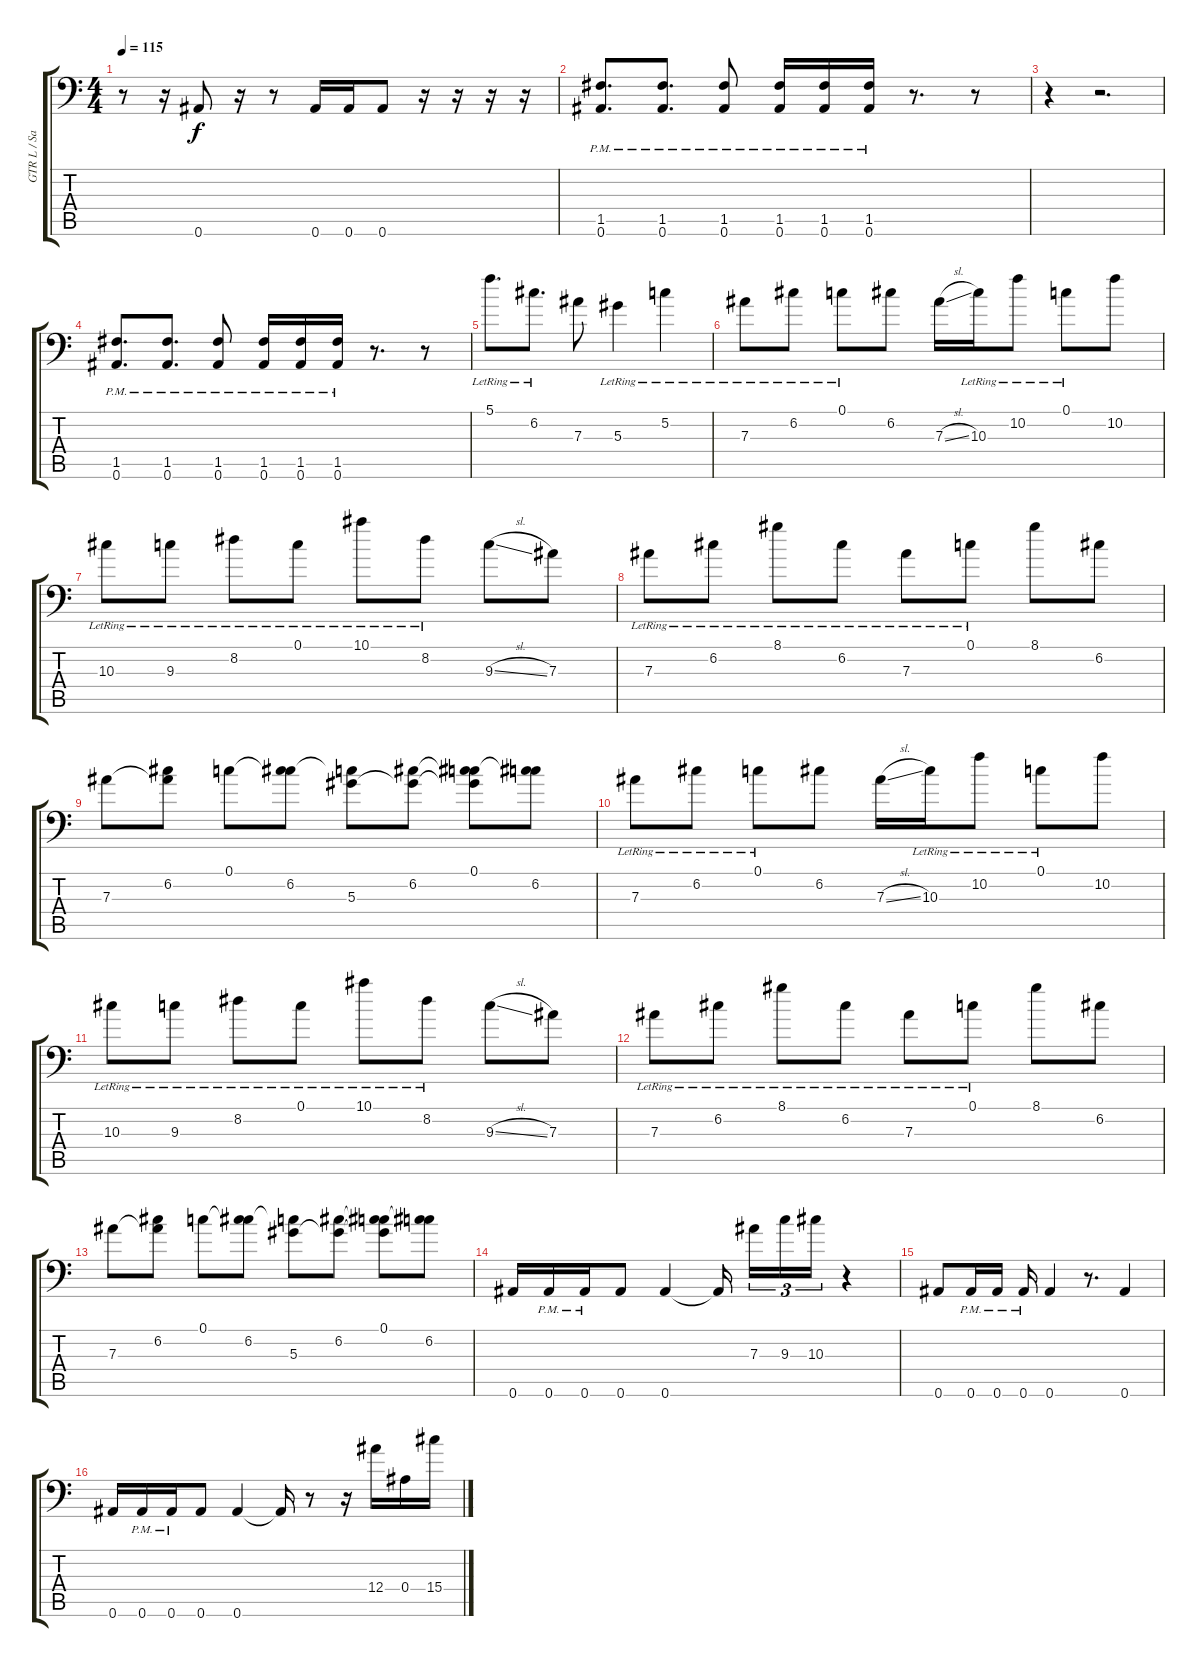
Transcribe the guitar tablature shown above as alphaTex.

\track ("GTR L / Sanch" "GTR L / Sa") {instrument distortionguitar}
\staff {score tabs}
\tuning (C4 G3 Eb3 Bb2 F2 Bb1) {hide}
\ts (4 4)
\tempo 115
\clef f4
\ks c
r.8{dy f} r.16 0.6.8 r.16 r.8 0.6.16 0.6.16 0.6.8 r.16 r.16 r.16 r.16 |
(1.5{pm} 0.6{pm}).8{d} (1.5{pm} 0.6{pm}).8{d} (1.5{pm} 0.6{pm}).8 (1.5{pm} 0.6{pm}).16 (1.5{pm} 0.6{pm}).16 (1.5{pm} 0.6{pm}).16 r.8{d} r.8 |
r.4 r.2{d} |
(1.5{pm} 0.6{pm}).8{d} (1.5{pm} 0.6{pm}).8{d} (1.5{pm} 0.6{pm}).8 (1.5{pm} 0.6{pm}).16 (1.5{pm} 0.6{pm}).16 (1.5{pm} 0.6{pm}).16 r.8{d} r.8 |
5.1{lr}.8{d} 6.2{lr}.8{d} 7.3.8 5.3{lr}.4 5.2{lr}.4 |
7.3{lr}.8 6.2{lr}.8 0.1{lr}.8 6.2.8 7.3{sl}.16 10.3{lr}.16 10.2{lr}.8 0.1{lr}.8 10.2.8 |
10.3{lr}.8 9.3{lr}.8 8.2{lr}.8 0.1{lr}.8 10.1{lr}.8 8.2{lr}.8 9.3{sl}.8 7.3.8 |
7.3{lr}.8 6.2{lr}.8 8.1{lr}.8 6.2{lr}.8 7.3{lr}.8 0.1{lr}.8 8.1.8 6.2.8 |
7.3.8 (6.2 7.3{t}).8 0.1.8 (0.1{t} 6.2).8 (0.1{t} 5.3).8 (6.2 5.3{t}).8 (0.1 6.2{t} 5.3{t}).8 (0.1{t} 6.2).8 |
7.3{lr}.8 6.2{lr}.8 0.1{lr}.8 6.2.8 7.3{sl}.16 10.3{lr}.16 10.2{lr}.8 0.1{lr}.8 10.2.8 |
10.3{lr}.8 9.3{lr}.8 8.2{lr}.8 0.1{lr}.8 10.1{lr}.8 8.2{lr}.8 9.3{sl}.8 7.3.8 |
7.3{lr}.8 6.2{lr}.8 8.1{lr}.8 6.2{lr}.8 7.3{lr}.8 0.1{lr}.8 8.1.8 6.2.8 |
7.3.8 (6.2 7.3{t}).8 0.1.8 (0.1{t} 6.2).8 (0.1{t} 5.3).8 (6.2 5.3{t}).8 (0.1 6.2{t} 5.3{t}).8 (0.1{t} 6.2).8 |
0.6.16 0.6{pm}.16 0.6{pm}.16 0.6.8 0.6.4 0.6{t}.16{beam splitsecondary} 7.3.16{tu (3 2)} 9.3.16{tu (3 2)} 10.3.16{tu (3 2)} r.4 |
0.6.8 0.6{pm}.16 0.6{pm}.16 0.6{pm}.16 0.6.4 r.8{d} 0.6.4 |
0.6.16 0.6{pm}.16 0.6{pm}.16 0.6.8 0.6.4 0.6{t}.16 r.8 r.16 12.4.16 0.4.16 15.4.16
